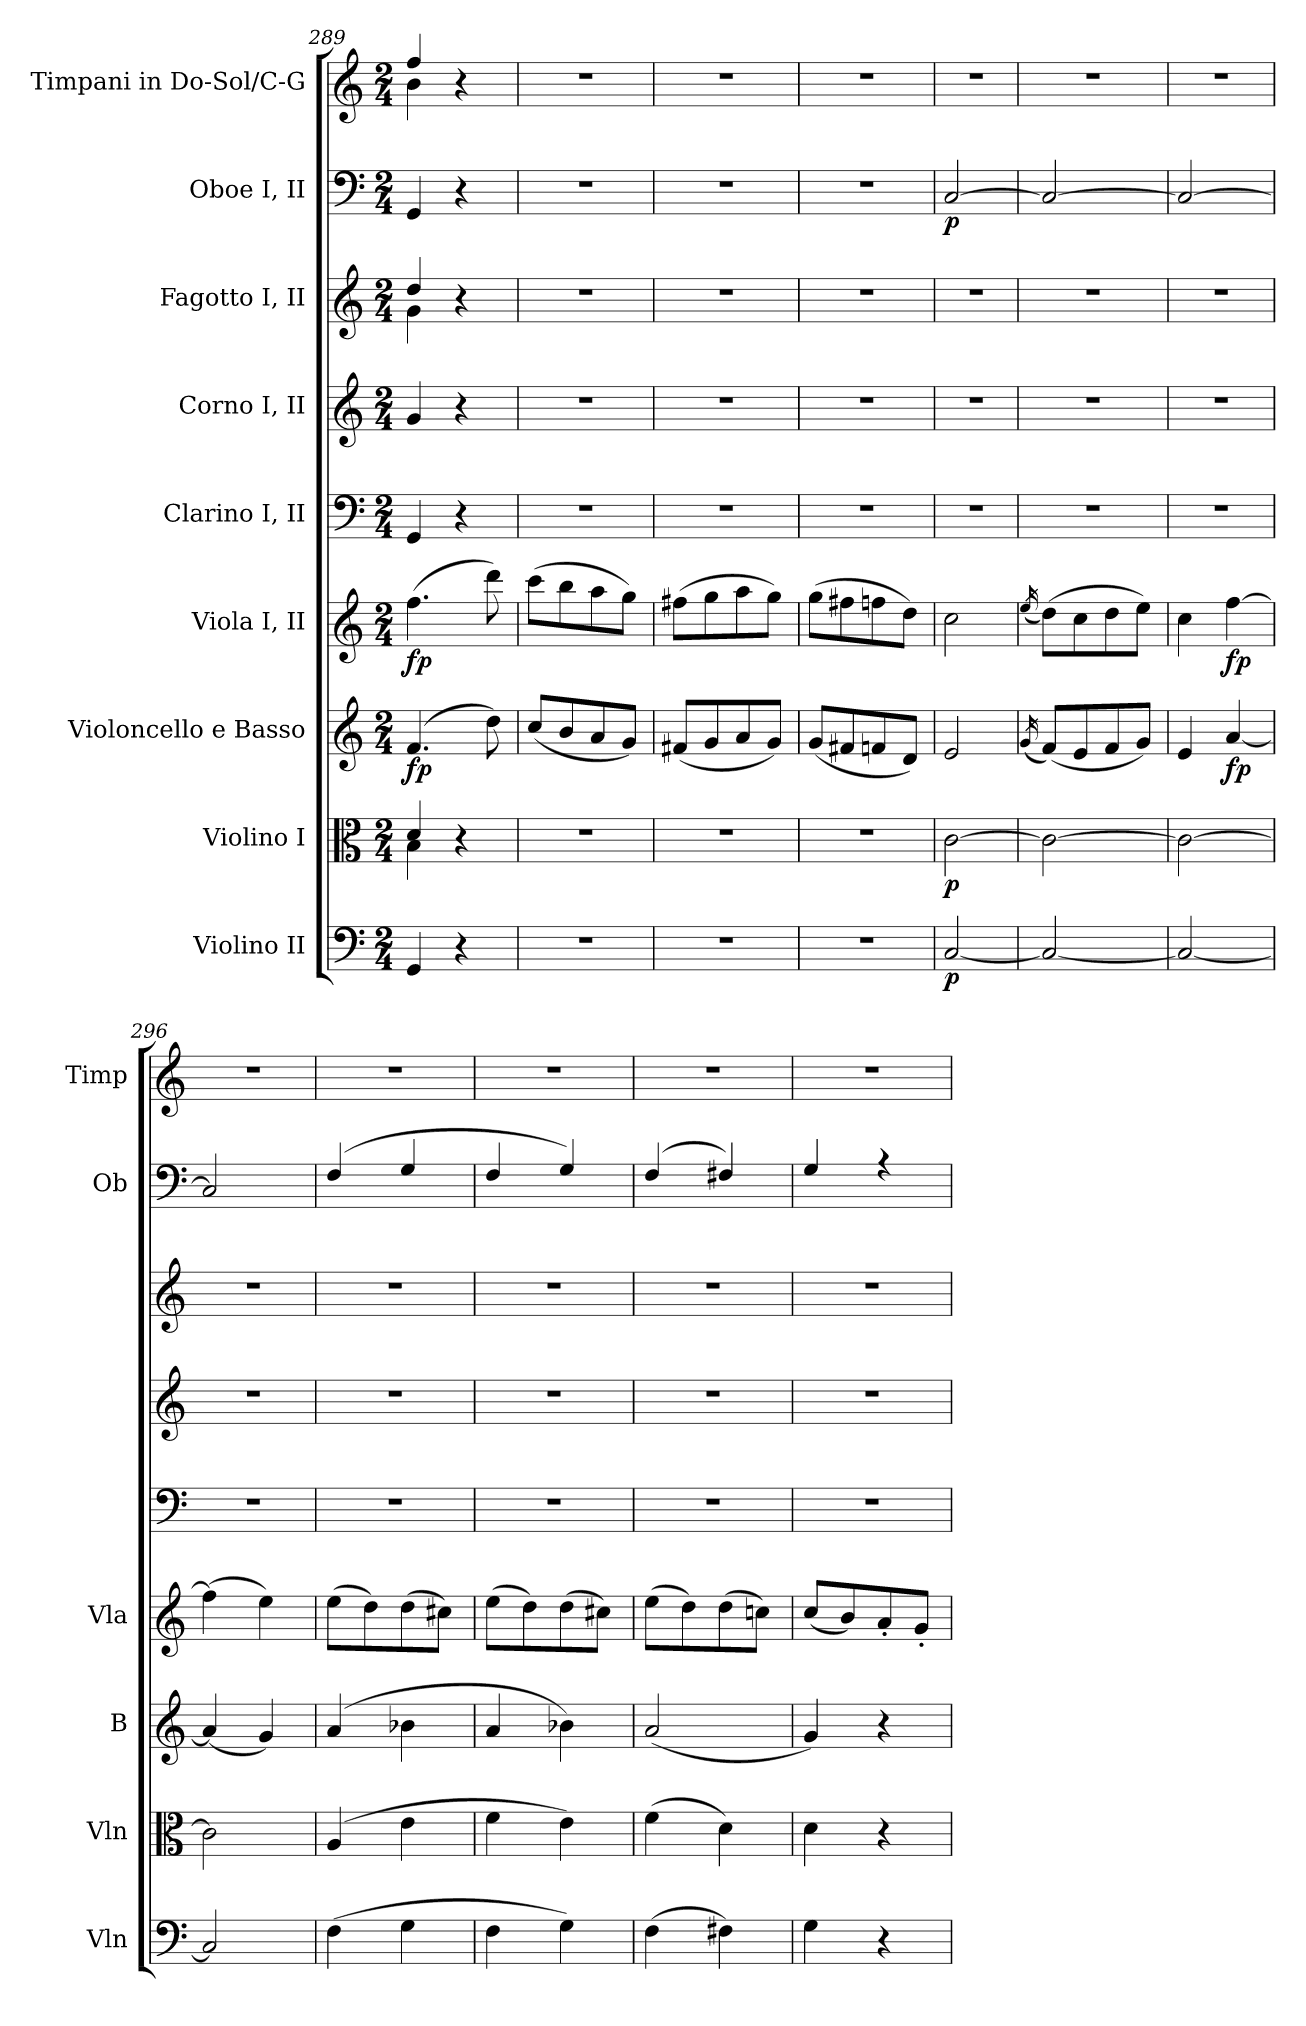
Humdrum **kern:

**kern	**dynam	**kern	**dynam	**kern	**dynam	**kern	**dynam	**kern	**kern	**kern	**kern	**dynam	**kern
*part9	*part9	*part8	*part8	*part7	*part7	*part6	*part6	*part5	*part4	*part3	*part2	*part2	*part1
*staff9	*staff9	*staff8	*staff8	*staff7	*staff7	*staff6	*staff6	*staff5	*staff4	*staff3	*staff2	*staff2	*staff1
*I"Violino II	*	*I"Violino I	*	*I"Violoncello e Basso	*	*I"Viola I, II	*	*I"Clarino I, II	*I"Corno I, II	*I"Fagotto I, II	*I"Oboe I, II	*	*I"Timpani in Do-Sol/C-G
*I'Vln	*	*I'Vln	*	*I'B	*	*I'Vla	*	*	*	*	*I'Ob	*	*I'Timp
*clefF4	*	*clefC3	*	*clefG2	*	*clefG2	*	*clefF4	*clefG2	*clefG2	*clefF4	*	*clefG2
*	*	*	*	*	*	*	*	*	*ITrd1c2	*ITrd7c12	*	*	*
*k[]	*	*k[]	*	*k[]	*	*k[]	*	*k[]	*k[b-e-]	*k[]	*k[]	*	*k[]
*M2/4	*	*M2/4	*	*M2/4	*	*M2/4	*	*M2/4	*M2/4	*M2/4	*M2/4	*	*M2/4
=289	=289	=289	=289	=289	=289	=289	=289	=289	=289	=289	=289	=289	=289
*	*	*^	*	*	*	*	*	*	*	*^	*	*	*^
4GG	.	4d	4B	.	(4.f	fp	(4.ff	fp	4GG	4f	4d	4G	4GG	.	4ff	4b
4r	.	4r	4ryy	.	.	.	.	.	4r	4r	4r	4ryy	4r	.	4r	4ryy
.	.	.	.	.	8dd)	.	8ddd)	.	.	.	.	.	.	.	.	.
*	*	*v	*v	*	*	*	*	*	*	*	*v	*v	*	*	*v	*v
=290	=290	=290	=290	=290	=290	=290	=290	=290	=290	=290	=290	=290	=290
2r	.	2r	.	(8ccL	.	(8cccL	.	2r	2r	2r	2r	.	2r
.	.	.	.	8b	.	8bb	.	.	.	.	.	.	.
.	.	.	.	8a	.	8aa	.	.	.	.	.	.	.
.	.	.	.	8gJ)	.	8ggJ)	.	.	.	.	.	.	.
=291	=291	=291	=291	=291	=291	=291	=291	=291	=291	=291	=291	=291	=291
2r	.	2r	.	(8f#XL	.	(8ff#XL	.	2r	2r	2r	2r	.	2r
.	.	.	.	8g	.	8gg	.	.	.	.	.	.	.
.	.	.	.	8a	.	8aa	.	.	.	.	.	.	.
.	.	.	.	8gJ)	.	8ggJ)	.	.	.	.	.	.	.
=292	=292	=292	=292	=292	=292	=292	=292	=292	=292	=292	=292	=292	=292
2r	.	2r	.	(8gL	.	(8ggL	.	2r	2r	2r	2r	.	2r
.	.	.	.	8f#X	.	8ff#X	.	.	.	.	.	.	.
.	.	.	.	8fn	.	8ffn	.	.	.	.	.	.	.
.	.	.	.	8dJ)	.	8ddJ)	.	.	.	.	.	.	.
=293	=293	=293	=293	=293	=293	=293	=293	=293	=293	=293	=293	=293	=293
*	*	*	*	*	*	*	*	*	*	*	*^	*	*
[2C	p	[2c	p	2e	.	2cc	.	2r	2r	2r	[2C	2ryy	p	2r
=294	=294	=294	=294	=294	=294	=294	=294	=294	=294	=294	=294	=294	=294	=294
.	.	.	.	(<16qg/	.	(<16qee/	.	.	.	.	.	.	.	.
2C_	.	2c_	.	(8fL)	.	(8ddL)	.	2r	2r	2r	2C_	2ryy	.	2r
.	.	.	.	8e	.	8cc	.	.	.	.	.	.	.	.
.	.	.	.	8f	.	8dd	.	.	.	.	.	.	.	.
.	.	.	.	8gJ)	.	8eeJ)	.	.	.	.	.	.	.	.
=295	=295	=295	=295	=295	=295	=295	=295	=295	=295	=295	=295	=295	=295	=295
2C_	.	2c_	.	4e	.	4cc	.	2r	2r	2r	2C_	2ryy	.	2r
.	.	.	.	[4a	fp	[4ff	fp	.	.	.	.	.	.	.
=296	=296	=296	=296	=296	=296	=296	=296	=296	=296	=296	=296	=296	=296	=296
2C]	.	2c]	.	(4a]	.	(4ff]	.	2r	2r	2r	2C]	2ryy	.	2r
.	.	.	.	4g)	.	4ee)	.	.	.	.	.	.	.	.
!!LO:PB:g=z
=297	=297	=297	=297	=297	=297	=297	=297	=297	=297	=297	=297	=297	=297	=297
(4F	.	(4A	.	(4a	.	(8eeL	.	2r	2r	2r	(4F	2ryy	.	2r
.	.	.	.	.	.	8dd)	.	.	.	.	.	.	.	.
4G	.	4e	.	4b-X	.	(8dd	.	.	.	.	4G	.	.	.
.	.	.	.	.	.	8cc#XJ)	.	.	.	.	.	.	.	.
=298	=298	=298	=298	=298	=298	=298	=298	=298	=298	=298	=298	=298	=298	=298
4F	.	4f	.	4a	.	(8eeL	.	2r	2r	2r	4F	2ryy	.	2r
.	.	.	.	.	.	8dd)	.	.	.	.	.	.	.	.
4G)	.	4e)	.	4b-X)	.	(8dd	.	.	.	.	4G)	.	.	.
.	.	.	.	.	.	8cc#XJ)	.	.	.	.	.	.	.	.
=299	=299	=299	=299	=299	=299	=299	=299	=299	=299	=299	=299	=299	=299	=299
(4F	.	(4f	.	(2a	.	(8eeL	.	2r	2r	2r	(4F	2ryy	.	2r
.	.	.	.	.	.	8dd)	.	.	.	.	.	.	.	.
4F#X)	.	4d)	.	.	.	(8dd	.	.	.	.	4F#X)	.	.	.
.	.	.	.	.	.	8ccnJ)	.	.	.	.	.	.	.	.
=300	=300	=300	=300	=300	=300	=300	=300	=300	=300	=300	=300	=300	=300	=300
4G	.	4d	.	4g)	.	(8ccL	.	2r	2r	2r	4G	2ryy	.	2r
.	.	.	.	.	.	8b)	.	.	.	.	.	.	.	.
4r	.	4r	.	4r	.	8a'	.	.	.	.	4r	.	.	.
.	.	.	.	.	.	8g'J	.	.	.	.	.	.	.	.
*	*	*	*	*	*	*	*	*	*	*	*v	*v	*	*
=	=	=	=	=	=	=	=	=	=	=	=	=	=
*-	*-	*-	*-	*-	*-	*-	*-	*-	*-	*-	*-	*-	*-
